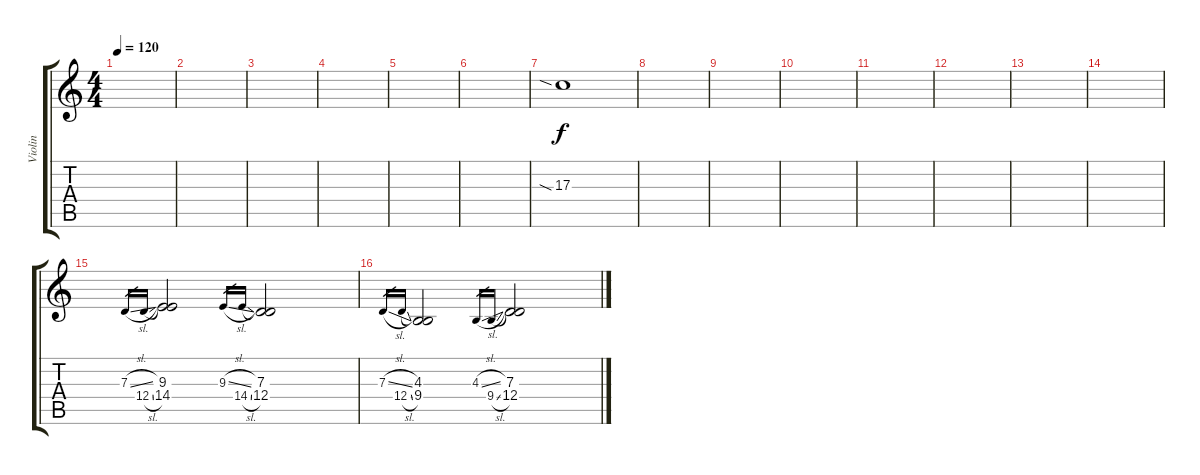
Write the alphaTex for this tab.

\track ("Violin" "Violin") {instrument violin}
\staff {score tabs}
\tuning (E4 B3 G3 D3 A2 E2) {hide}
\ts (4 4)
\tempo 120
\clef g2
\ks c
|
|
|
|
|
|
17.3{sia}.1 |
|
|
|
|
|
|
|
7.3{sl}.16{gr} 12.4{sl}.16{gr} (9.3 14.4).2 9.3{sl}.16{gr} 14.4{sl}.16{gr} (7.3 12.4).2 |
7.3{sl}.16{gr} 12.4{sl}.16{gr} (4.3 9.4).2 4.3{sl}.16{gr} 9.4{sl}.16{gr} (7.3 12.4).2
